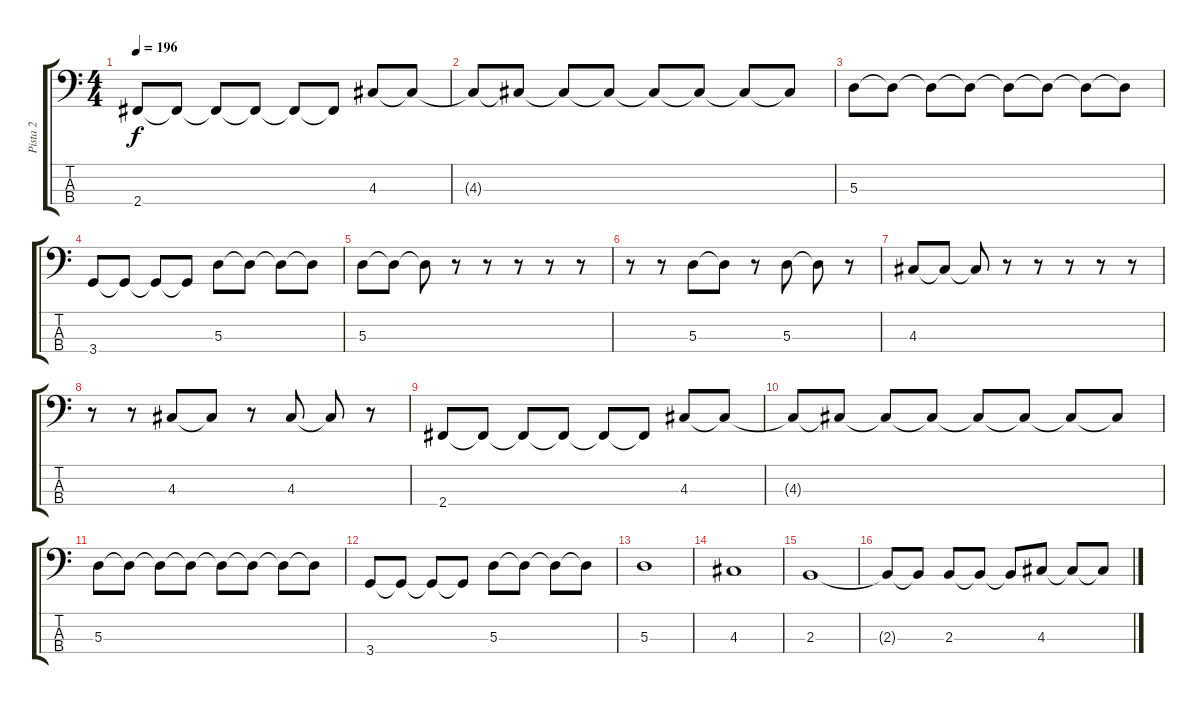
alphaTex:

\track ("Pista 2" "Pista 2") {instrument electricbasspick}
\staff {score tabs}
\tuning (G2 D2 A1 E1) {hide}
\ts (4 4)
\tempo 196
\clef f4
\ks c
2.4.8{dy f} 2.4{t}.8 2.4{t}.8 2.4{t}.8 2.4{t}.8 2.4{t}.8 4.3.8 4.3{t}.8 |
4.3{t}.8 4.3{t}.8 4.3{t}.8 4.3{t}.8 4.3{t}.8 4.3{t}.8 4.3{t}.8 4.3{t}.8 |
5.3.8 5.3{t}.8 5.3{t}.8 5.3{t}.8 5.3{t}.8 5.3{t}.8 5.3{t}.8 5.3{t}.8 |
3.4.8 3.4{t}.8 3.4{t}.8 3.4{t}.8 5.3.8 5.3{t}.8 5.3{t}.8 5.3{t}.8 |
5.3.8 5.3{t}.8 5.3{t}.8 r.8 r.8 r.8 r.8 r.8 |
r.8 r.8 5.3.8 5.3{t}.8 r.8 5.3.8 5.3{t}.8 r.8 |
4.3.8 4.3{t}.8 4.3{t}.8 r.8 r.8 r.8 r.8 r.8 |
r.8 r.8 4.3.8 4.3{t}.8 r.8 4.3.8 4.3{t}.8 r.8 |
2.4.8 2.4{t}.8 2.4{t}.8 2.4{t}.8 2.4{t}.8 2.4{t}.8 4.3.8 4.3{t}.8 |
4.3{t}.8 4.3{t}.8 4.3{t}.8 4.3{t}.8 4.3{t}.8 4.3{t}.8 4.3{t}.8 4.3{t}.8 |
5.3.8 5.3{t}.8 5.3{t}.8 5.3{t}.8 5.3{t}.8 5.3{t}.8 5.3{t}.8 5.3{t}.8 |
3.4.8 3.4{t}.8 3.4{t}.8 3.4{t}.8 5.3.8 5.3{t}.8 5.3{t}.8 5.3{t}.8 |
5.3.1 |
4.3.1 |
2.3.1 |
2.3{t}.8 2.3{t}.8 2.3.8 2.3{t}.8 2.3{t}.8 4.3.8 4.3{t}.8 4.3{t}.8
